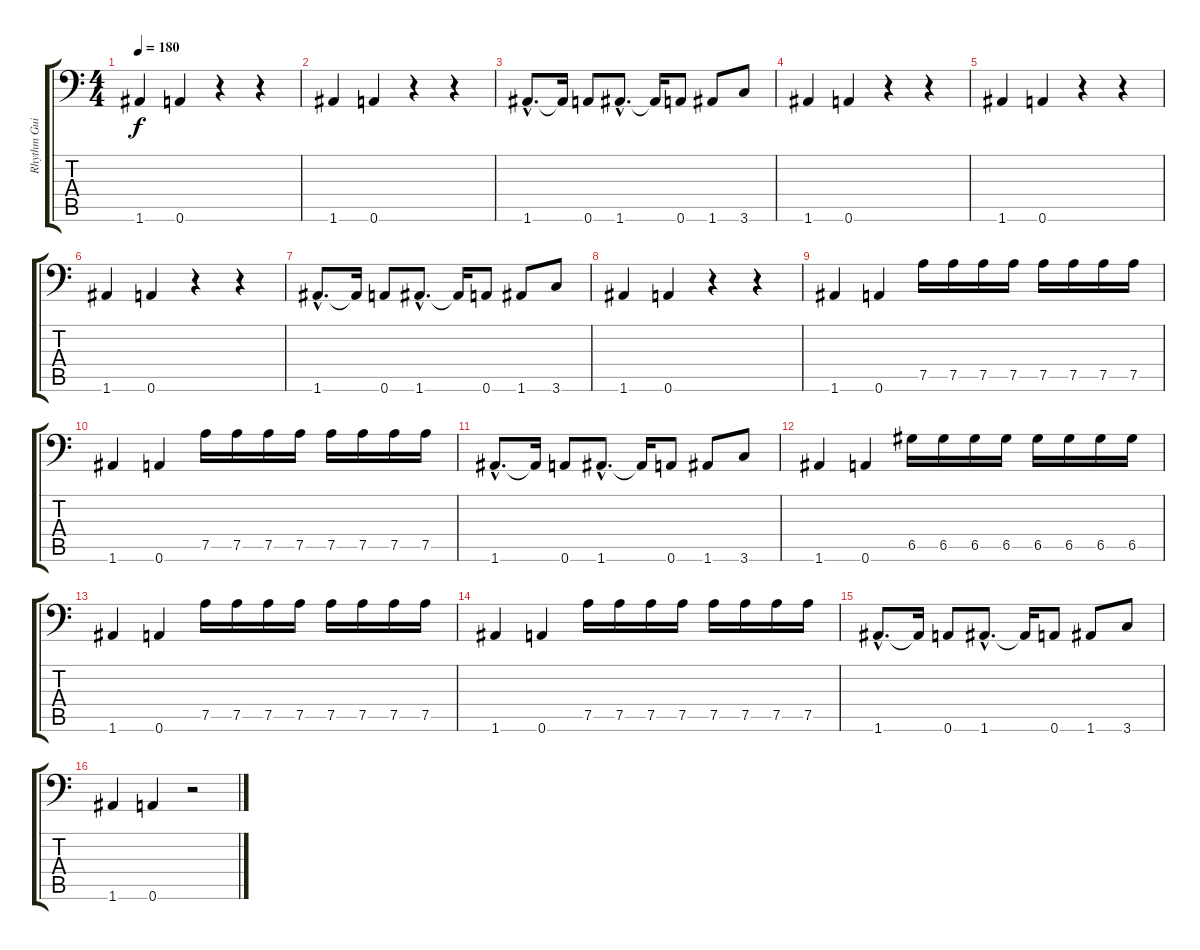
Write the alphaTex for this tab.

\track ("Rhythm Guitar" "Rhythm Gui") {instrument distortionguitar}
\staff {score tabs}
\tuning (A3 E3 C3 G2 D2 A1) {hide}
\ts (4 4)
\tempo 180
\clef f4
\ks c
1.6.4{dy f} 0.6.4 r.4 r.4 |
1.6.4 0.6.4 r.4 r.4 |
1.6{hac}.8{d} 1.6{t}.16 0.6.8 1.6{hac}.8{d} 1.6{t}.16 0.6.8 1.6.8 3.6.8 |
1.6.4 0.6.4 r.4 r.4 |
1.6.4 0.6.4 r.4 r.4 |
1.6.4 0.6.4 r.4 r.4 |
1.6{hac}.8{d} 1.6{t}.16 0.6.8 1.6{hac}.8{d} 1.6{t}.16 0.6.8 1.6.8 3.6.8 |
1.6.4 0.6.4 r.4 r.4 |
1.6.4 0.6.4 7.5.16 7.5.16 7.5.16 7.5.16 7.5.16 7.5.16 7.5.16 7.5.16 |
1.6.4 0.6.4 7.5.16 7.5.16 7.5.16 7.5.16 7.5.16 7.5.16 7.5.16 7.5.16 |
1.6{hac}.8{d} 1.6{t}.16 0.6.8 1.6{hac}.8{d} 1.6{t}.16 0.6.8 1.6.8 3.6.8 |
1.6.4 0.6.4 6.5.16 6.5.16 6.5.16 6.5.16 6.5.16 6.5.16 6.5.16 6.5.16 |
1.6.4 0.6.4 7.5.16 7.5.16 7.5.16 7.5.16 7.5.16 7.5.16 7.5.16 7.5.16 |
1.6.4 0.6.4 7.5.16 7.5.16 7.5.16 7.5.16 7.5.16 7.5.16 7.5.16 7.5.16 |
1.6{hac}.8{d} 1.6{t}.16 0.6.8 1.6{hac}.8{d} 1.6{t}.16 0.6.8 1.6.8 3.6.8 |
1.6.4 0.6.4 r.2
